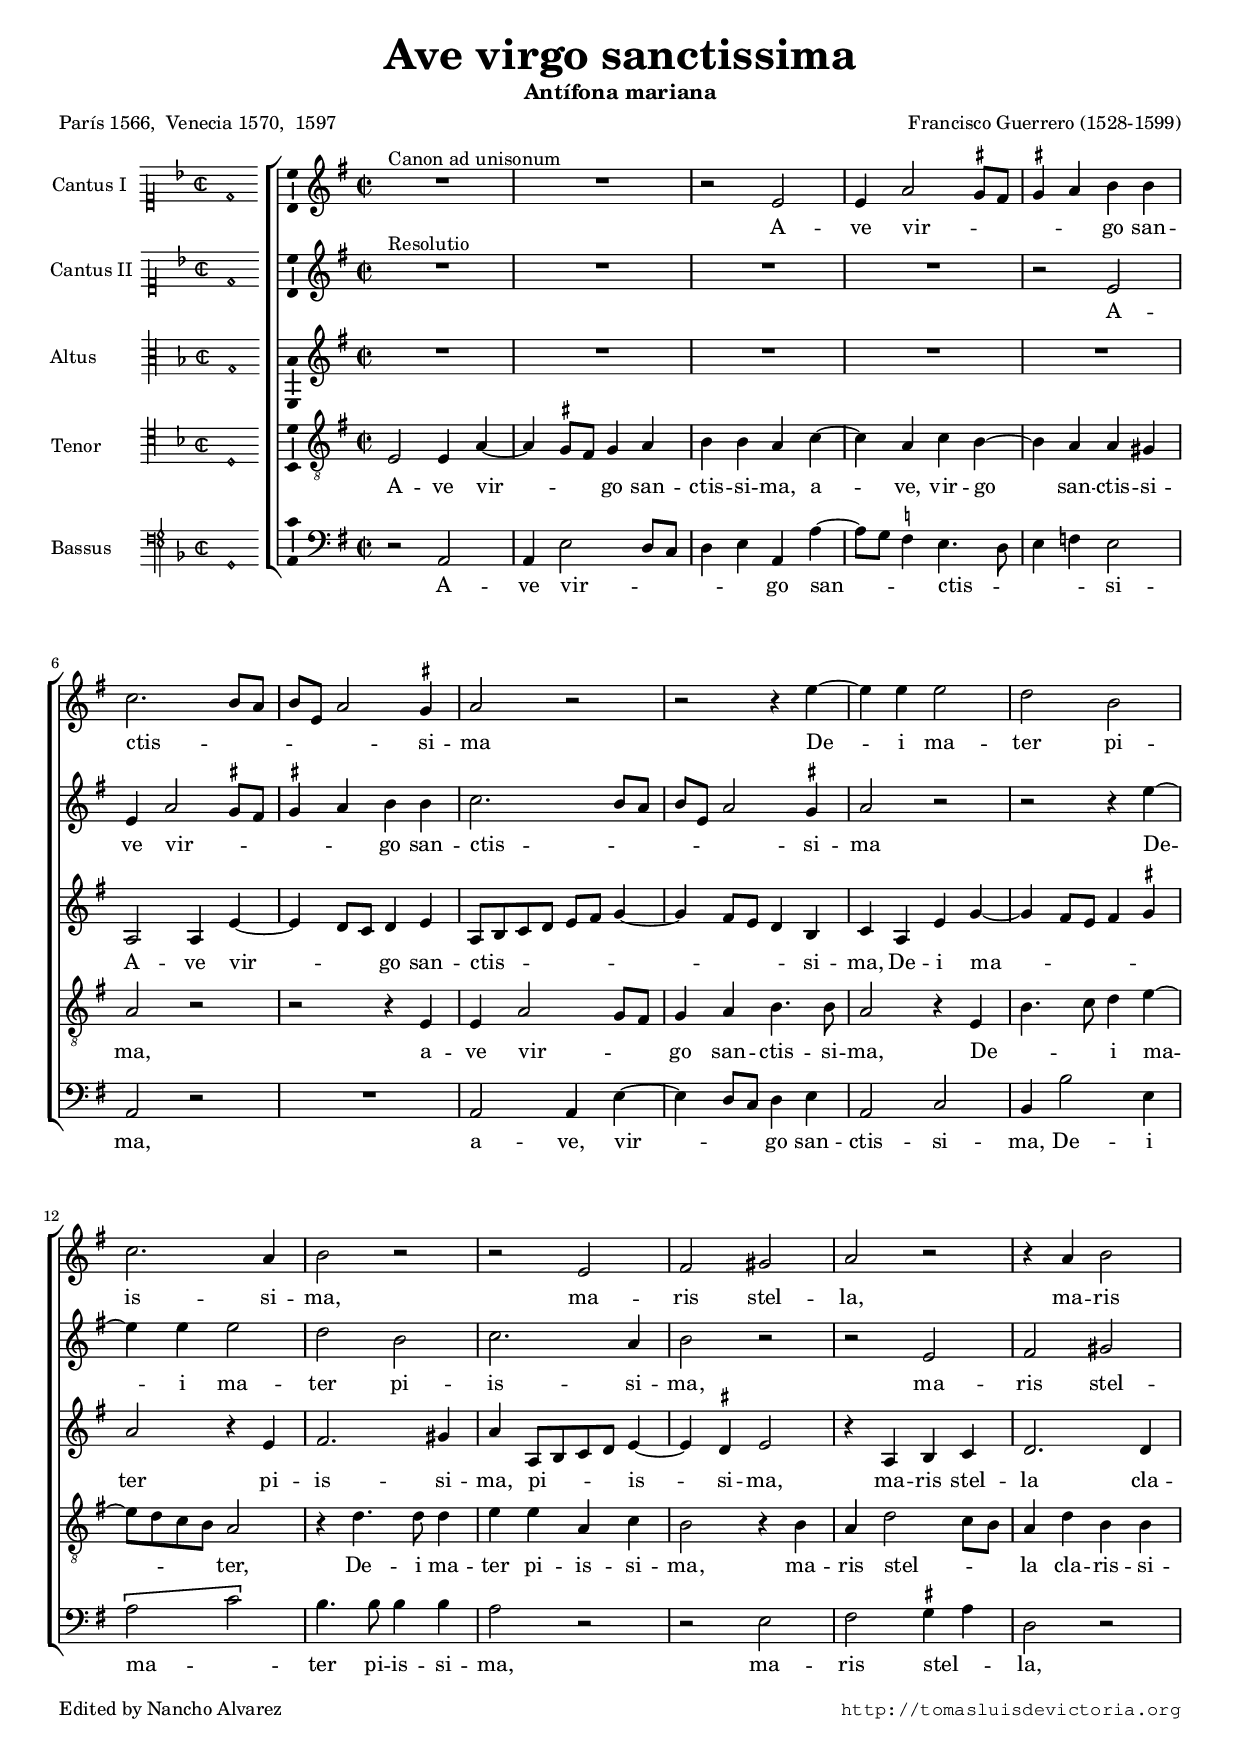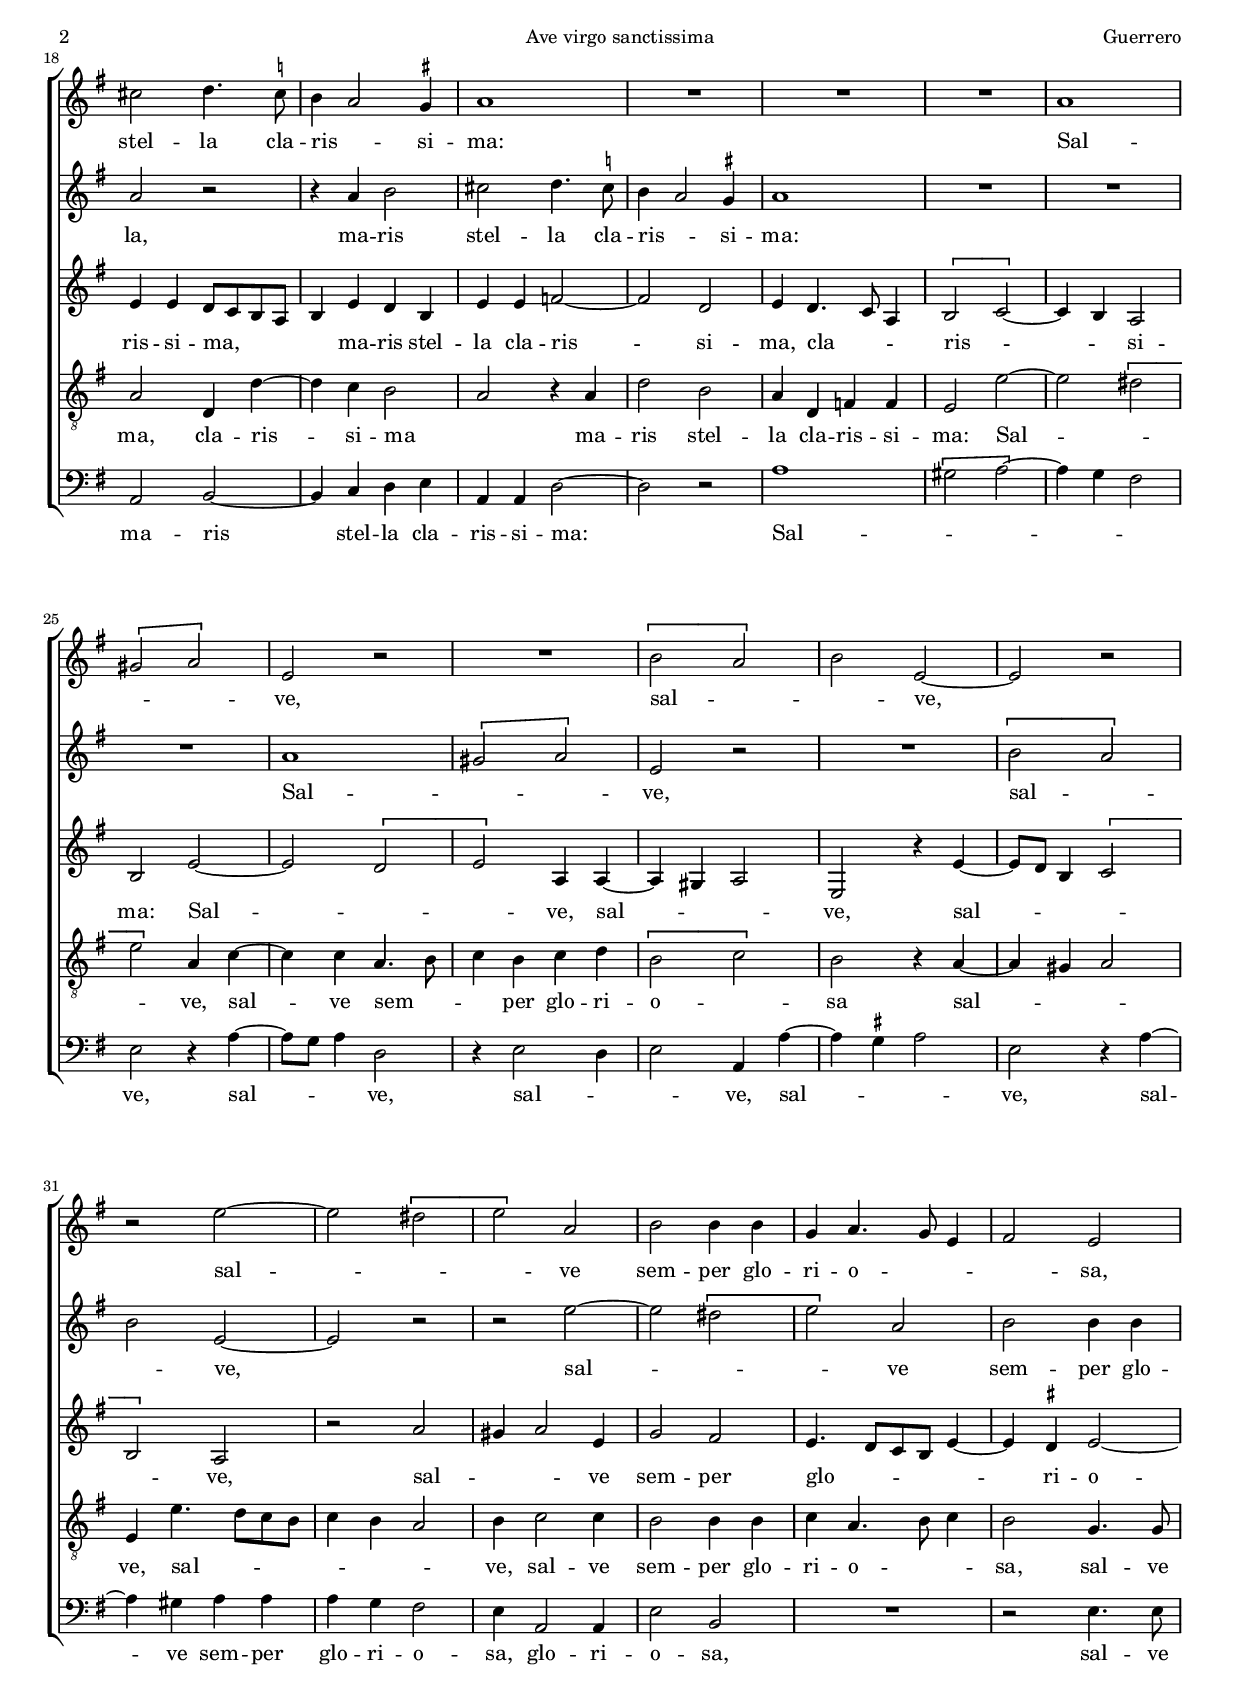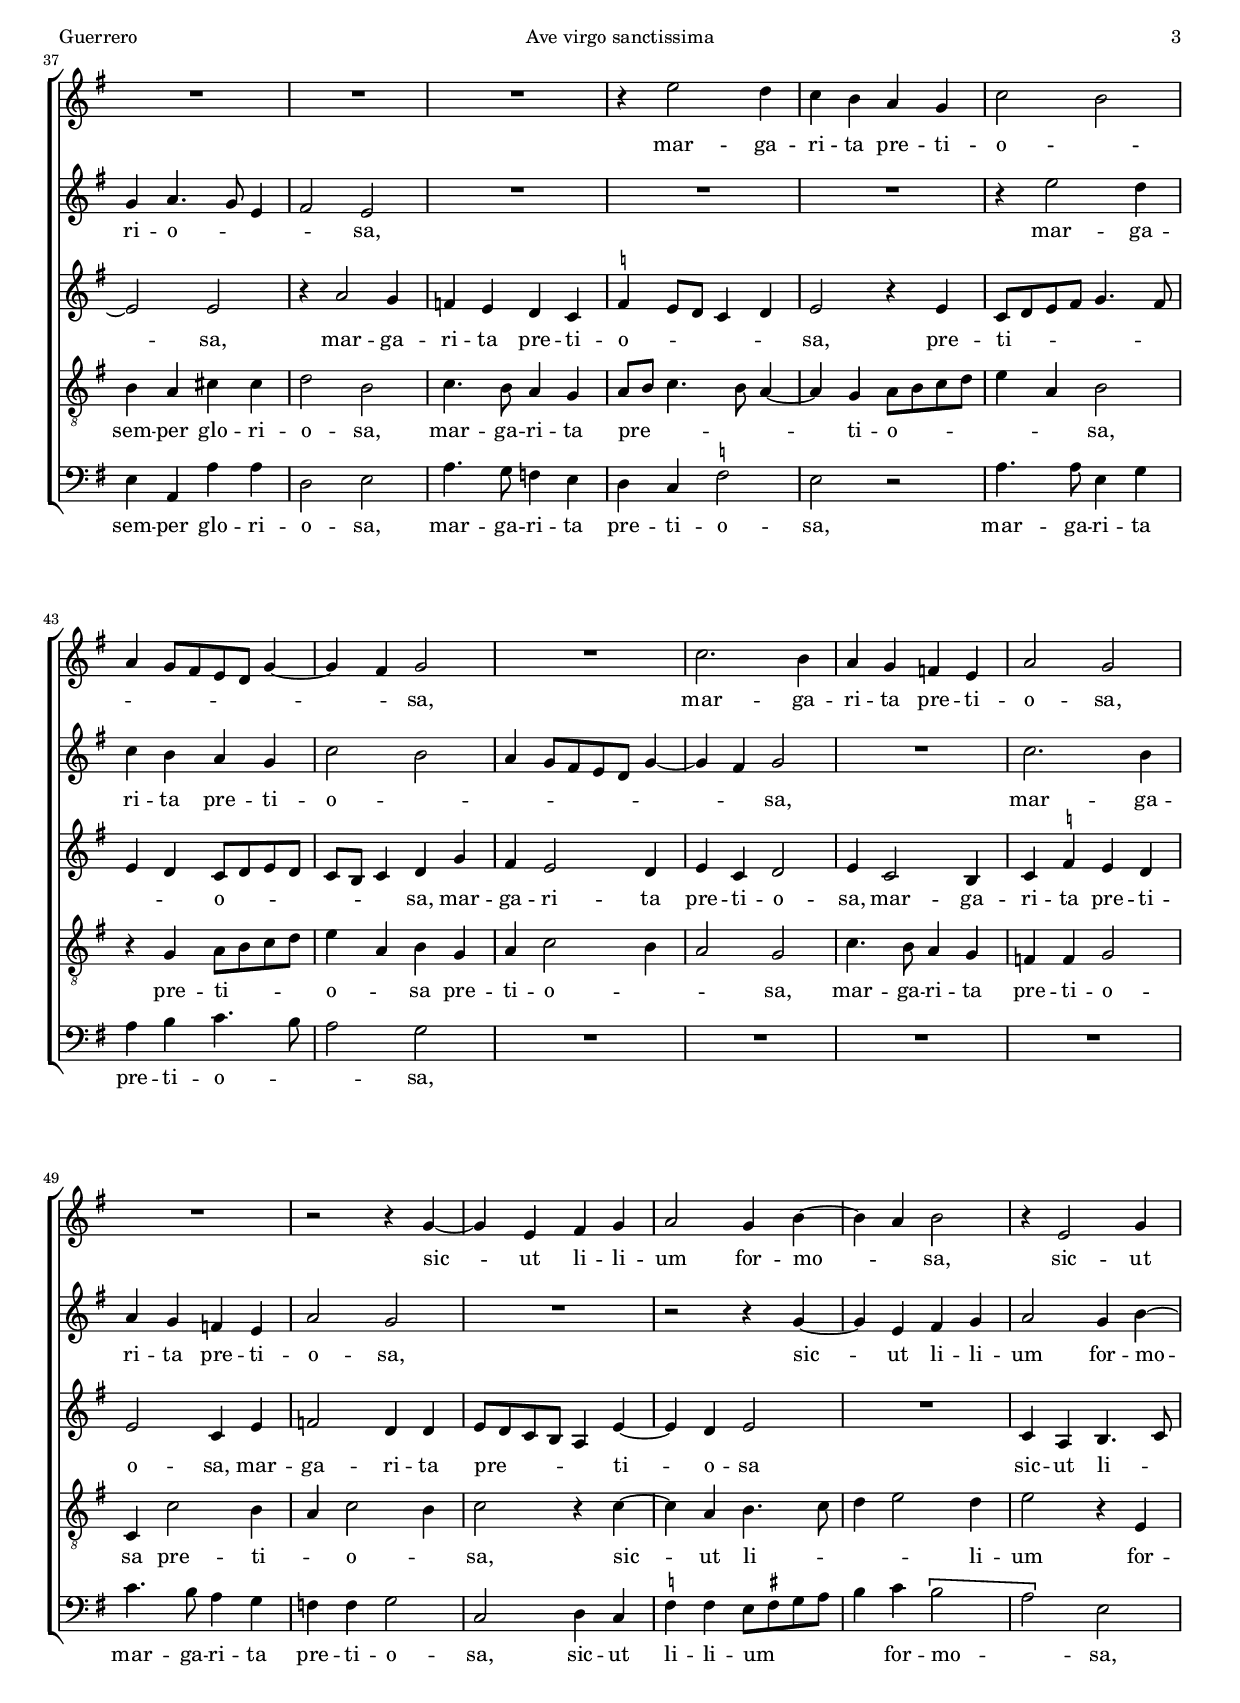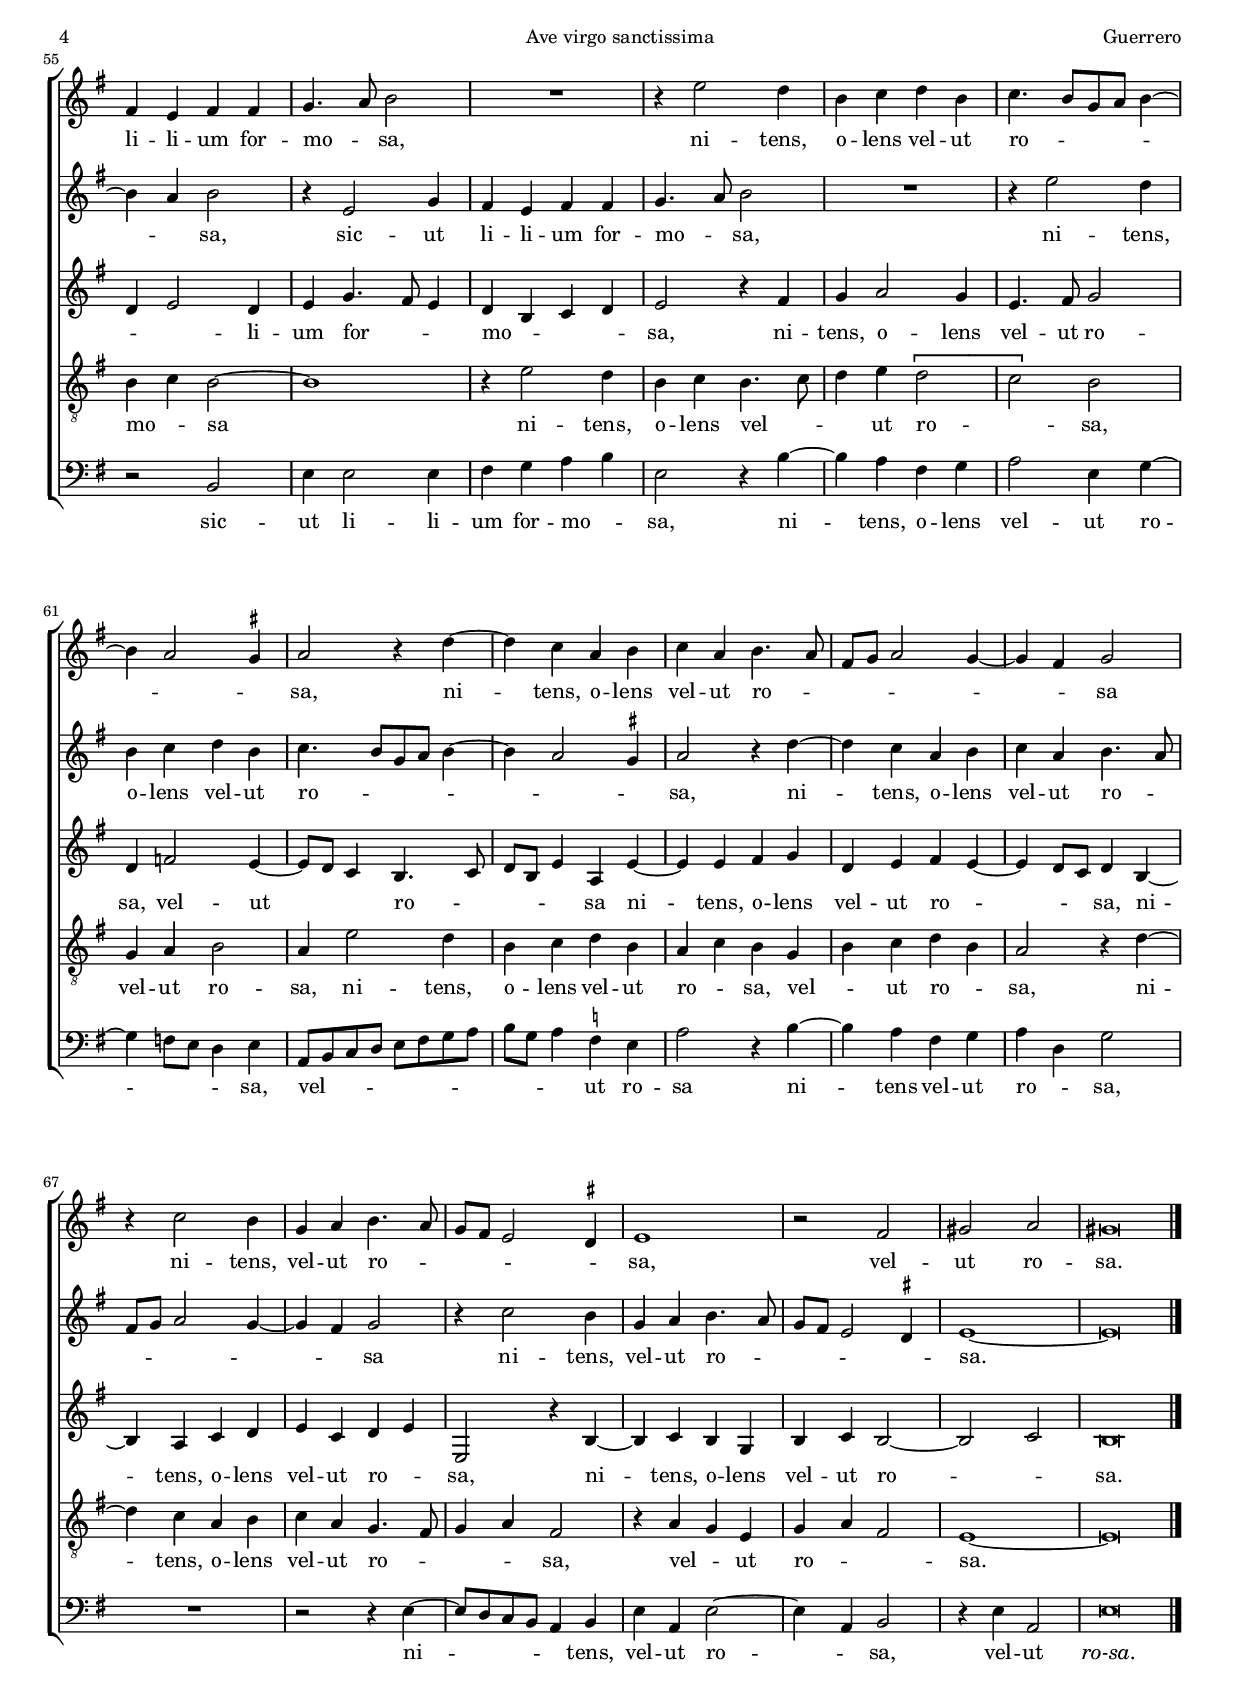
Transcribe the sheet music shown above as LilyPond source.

\version "2.18.0"

#(set-default-paper-size "a4")
#(set-global-staff-size 16.4)
#(ly:set-option 'point-and-click #f)
%mobile -s14.5 -i3.3

italicas=\override LyricText.font-shape = #'italic
rectas=\override LyricText.font-shape = #'upright
ss=\once \set suggestAccidentals = ##t
incipitwidth = 20
mtempo={\tempo 4 = 100}
mtempob={\tempo 4 = 50}

htitle="Ave virgo sanctissima"
hcomposer="Guerrero"

\header {
	title=\markup{\fontsize #3 "Ave virgo sanctissima"}
	subtitle=\markup{"Antífona mariana"}
%	subsubtitle=\markup{\null \vspace #2 }
	composer="Francisco Guerrero (1528-1599)"
        pdfauthor=\composer
	%opus="(-)"
	poet=\markup{"París 1566,  Venecia 1570,  1597"} % Nicol du Chemin, Antonio Gardano, Giacomo Vincenti
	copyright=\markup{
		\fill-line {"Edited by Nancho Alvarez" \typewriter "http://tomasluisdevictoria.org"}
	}
%	tagline=""
}


global={\key f \major \time 2/2  \skip 1*73 \bar "|."
}

cantus={
        s4*0^\markup{"Canon ad unisonum"}
	R1*4/4 |
	R1*4/4 |
	r2 d' |
	d'4 g'2 \ss fis'8 e' |
%5
	\ss fis'4 g' a' a' |
	bes'2. a'8 g' |
	a' d' g'2 \ss fis'4 |
	g'2 r |
	r r4 d'' ~ |
%10
	d'' d'' d''2 |
	c'' a' |
	bes'2. g'4 |
	a'2 r |
	r d' |
%15
	e' fis' |
	g' r |
	r4 g' a'2 |
	b' c''4. \ss bes'8 |
	a'4 g'2 \ss fis'4 |
%20
	g'1 |
	R1*4/4 |
	R1*4/4 |
	R1*4/4 |
	g'1 |
%25
	\[fis'2 g'\] |
	d' r |
	R1*4/4 |
	\[a'2 g'\] |
	a' d' ~ |
%30
	d' r |
	r d'' ~ |
	d'' \[cis'' |
	d''\] g' |
	a' a'4 a' |
%35
	f' g'4. f'8 d'4 |
	e'2 d' |
	R1*4/4 |
	R1*4/4 |
	R1*4/4 |
%40
	r4 d''2 c''4 |
	bes' a' g' f' |
	bes'2 a' |
	g'4  f'8[ e' d' c'] f'4 ~ |
	f' e' f'2 |
%45
	R1*4/4 |
	bes'2. a'4 |
	g' f' ees' d' |
	g'2 f' |
	R1*4/4 |
%50
	r2 r4 f' ~ |
	f' d' e' f' |
	g'2 f'4 a' ~ |
	a' g' a'2 |
	r4 d'2 f'4 |
%55
	e' d' e' e' |
	f'4. g'8 a'2 |
	R1*4/4 |
	r4 d''2 c''4 |
	a' bes' c'' a' |
%60
	bes'4.  a'8[ f' g'] a'4 ~ |
	a' g'2 \ss fis'4 |
	g'2 r4 c'' ~ |
	c'' bes' g' a' |
	bes' g' a'4. g'8 |
%65
	e' f' g'2 f'4 ~ |
	f' e' f'2 |
	r4 bes'2 a'4 |
	f' g' a'4. g'8 |
	f' e' d'2 \ss cis'4 |
%70
	d'1 |
	r2 e' |
	fis' g' |
	fis'\breve*1/2
}

cantusdos={
	s4*0^\markup{"Resolutio"}
	R1*4/4 |
	R1*4/4 |
	R1*4/4 |
	R1*4/4 |
%5
	r2 d' |
	d'4 g'2 \ss fis'8 e' |
	\ss fis'4 g' a' a' |
	bes'2. a'8 g' |
	a' d' g'2 \ss fis'4 |
%10
	g'2 r |
	r r4 d'' ~ |
	d'' d'' d''2 |
	c'' a' |
	bes'2. g'4 |
%15
	a'2 r |
	r d' |
	e' fis' |
	g' r |
	r4 g' a'2 |
%20
	b' c''4. \ss bes'8 |
	a'4 g'2 \ss fis'4 |
	g'1 |
	R1*4/4 |
	R1*4/4 |
%25
	R1*4/4 |
	g'1 |
	\[fis'2 g'\] |
	d' r |
	R1*4/4 |
%30
	\[a'2 g'\] |
	a' d' ~ |
	d' r |
	r d'' ~ |
	d'' \[cis'' |
%35
	d''\] g' |
	a' a'4 a' |
	f' g'4. f'8 d'4 |
	e'2 d' |
	R1*4/4 |
%40
	R1*4/4 |
	R1*4/4 |
	r4 d''2 c''4 |
	bes' a' g' f' |
	bes'2 a' |
%45
	g'4  f'8[ e' d' c'] f'4 ~ |
	f' e' f'2 |
	R1*4/4 |
	bes'2. a'4 |
	g' f' ees' d' |
%50
	g'2 f' |
	R1*4/4 |
	r2 r4 f' ~ |
	f' d' e' f' |
	g'2 f'4 a' ~ |
%55
	a' g' a'2 |
	r4 d'2 f'4 |
	e' d' e' e' |
	f'4. g'8 a'2 |
	R1*4/4 |
%60
	r4 d''2 c''4 |
	a' bes' c'' a' |
	bes'4.  a'8[ f' g'] a'4 ~ |
	a' g'2 \ss fis'4 |
	g'2 r4 c'' ~ |
%65
	c'' bes' g' a' |
	bes' g' a'4. g'8 |
	e' f' g'2 f'4 ~ |
	f' e' f'2 |
	r4 bes'2 a'4 |
%70
	f' g' a'4. g'8 |
	f' e' d'2 \ss cis'4 |
	d'1 ~ |
	d'\breve*1/2
}

altus={
	R1*4/4 |
	R1*4/4 |
	R1*4/4 |
	R1*4/4 |
%5
	R1*4/4 |
	g2 g4 d' ~ |
	d' c'8 bes c'4 d' |
	g8 a bes c' d' e' f'4 ~ |
	f' e'8 d' c'4 a |
%10
	bes g d' f' ~ |
	f' e'8 d' e'4 \ss fis' |
	g'2 r4 d' |
	e'2. fis'4 |
	g'  g8[ a bes c'] d'4 ~ |
%15
	d' \ss cis' d'2 |
	r4 g a bes |
	c'2. c'4 |
	d' d' c'8 bes a g |
	a4 d' c' a |
%20
	d' d' ees'2 ~ |
	ees' c' |
	d'4 c'4. bes8 g4 |
	\[a2 bes ~ \]
	bes4 a g2 |
%25
	a d' ~ |
	d' \[c' |
	d'\] g4 g ~ |
	g fis g2 |
	d r4 d' ~ |
%30
	d'8 c' a4 \[bes2 |
	a\] g |
	r g' |
	fis'4 g'2 d'4 |
	f'2 e' |
%35
	d'4.  c'8[ bes a] d'4 ~ |
	d' \ss cis' d'2 ~ |
	d' d' |
	r4 g'2 f'4 |
	ees' d' c' bes |
%40
	\ss ees' d'8 c' bes4 c' |
	d'2 r4 d' |
	bes8 c' d' e' f'4. e'8 |
	d'4 c' bes8 c' d' c' |
	bes a bes4 c' f' |
%45
	e' d'2 c'4 |
	d' bes c'2 |
	d'4 bes2 a4 |
	bes \ss ees' d' c' |
	d'2 bes4 d' |
%50
	ees'2 c'4 c' |
	d'8 c' bes a g4 d' ~ |
	d' c' d'2 |
	R1*4/4 |
	bes4 g a4. bes8 |
%55
	c'4 d'2 c'4 |
	d' f'4. e'8 d'4 |
	c' a bes c' |
	d'2 r4 e' |
	f' g'2 f'4 |
%60
	d'4. e'8 f'2 |
	c'4 ees'2 d'4 ~ |
	d'8 c' bes4 a4. bes8 |
	c' a d'4 g d' ~ |
	d' d' e' f' |
%65
	c' d' e' d' ~ |
	d' c'8 bes c'4 a ~ |
	a g bes c' |
	d' bes c' d' |
	d2 r4 a ~ |
%70
	a bes a f |
	a bes a2 ~ |
	a bes |
	a\breve*1/2
}

tenor={
	d2 d4 g ~ |
	g \ss fis8 e fis4 g |
	a a g bes ~ |
	bes g bes a ~ |
%5
	a g g fis |
	g2 r |
	r r4 d |
	d g2 f8 e |
	f4 g a4. a8 |
%10
	g2 r4 d |
	a4. bes8 c'4 d' ~ |
	d'8 c' bes a g2 |
	r4 c'4. c'8 c'4 |
	d' d' g bes |
%15
	a2 r4 a |
	g c'2 bes8 a |
	g4 c' a a |
	g2 c4 c' ~ |
	c' bes a2 |
%20
	g r4 g |
	c'2 a |
	g4 c ees ees |
	d2 d' ~ |
	d' \[cis' |
%25
	d'\] g4 bes ~ |
	bes bes g4. a8 |
	bes4 a bes c' |
	\[a2 bes\] |
	a r4 g ~ |
%30
	g fis g2 |
	d4 d'4. c'8 bes a |
	bes4 a g2 |
	a4 bes2 bes4 |
	a2 a4 a |
%35
	bes g4. a8 bes4 |
	a2 f4. f8 |
	a4 g b b |
	c'2 a |
	bes4. a8 g4 f |
%40
	g8 a bes4. a8 g4 ~ |
	g f g8 a bes c' |
	d'4 g a2 |
	r4 f g8 a bes c' |
	d'4 g a f |
%45
	g bes2 a4 |
	g2 f |
	bes4. a8 g4 f |
	ees ees f2 |
	bes,4 bes2 a4 |
%50
	g bes2 a4 |
	bes2 r4 bes ~ |
	bes g a4. bes8 |
	c'4 d'2 c'4 |
	d'2 r4 d |
%55
	a bes a2 ~ |
	a1 |
	r4 d'2 c'4 |
	a bes a4. bes8 |
	c'4 d' \[c'2 |
%60
	bes\] a |
	f4 g a2 |
	g4 d'2 c'4 |
	a bes c' a |
	g bes a f |
%65
	a bes c' a |
	g2 r4 c' ~ |
	c' bes g a |
	bes g f4. e8 |
	f4 g e2 |
%70
	r4 g f d |
	f g e2 |
	d1 ~ |
	d\breve*1/2
}

bassus={
	r2 g, |
	g,4 d2 c8 bes, |
	c4 d g, g ~ |
	g8 f \ss ees4 d4. c8 |
%5
	d4 ees d2 |
	g, r |
	R1*4/4 |
	g,2 g,4 d ~ |
	d c8 bes, c4 d |
%10
	g,2 bes, |
	a,4 a2 d4 |
	\[g2 bes\] |
	a4. a8 a4 a |
	g2 r |
%15
	r d |
	e \ss fis4 g |
	c2 r |
	g, a, ~ |
	a,4 bes, c d |
%20
	g, g, c2 ~ |
	c r |
	g1 |
	\[fis2 g ~ \]
	g4 f e2 |
%25
	d r4 g ~ |
	g8 f g4 c2 |
	r4 d2 c4 |
	d2 g,4 g ~ |
	g \ss fis g2 |
%30
	d r4 g ~ |
	g fis g g |
	g f e2 |
	d4 g,2 g,4 |
	d2 a, |
%35
	R1*4/4 |
	r2 d4. d8 |
	d4 g, g g |
	c2 d |
	g4. f8 ees4 d |
%40
	c bes, \ss ees2 |
	d r |
	g4. g8 d4 f |
	g a bes4. a8 |
	g2 f |
%45
	R1*4/4 |
	R1*4/4 |
	R1*4/4 |
	R1*4/4 |
	bes4. a8 g4 f |
%50
	ees ees f2 |
	bes, c4 bes, |
	\ss ees ees d8 \ss e f g |
	a4 bes \[a2 |
	g\] d |
%55
	r a, |
	d4 d2 d4 |
	e f g a |
	d2 r4 a ~ |
	a g e f |
%60
	g2 d4 f ~ |
	f ees8 d c4 d |
	g,8 a, bes, c d e f g |
	a f g4 \ss ees d |
	g2 r4 a ~ |
%65
	a g e f |
	g c f2 |
	R1*4/4 |
	r2 r4 d ~ |
	d8 c bes, a, g,4 a, |
%70
	d g, d2 ~ |
	d4 g, a,2 |
	r4 d g,2 |
	d\breve*1/2
}

textocantus=\lyricmode{
A -- ve vir -- _ _ _ _ go san -- ctis -- _ _ _ _ _ si -- ma
De -- _ i ma -- ter pi -- is -- si -- ma,
ma -- ris stel -- la,
ma -- ris stel -- la cla -- ris -- _ si -- ma:
Sal -- _ _ ve,
sal -- _ _ ve, _
sal -- _ _ _ ve
sem -- per glo -- ri -- o -- _ _ _ sa,
mar -- ga -- ri -- ta pre -- ti -- o -- _ _ _ _ _ _ _ _ _ sa,
mar -- ga -- ri -- ta pre -- ti -- o -- sa,
sic -- _ ut li -- li -- um for -- mo -- _ _ sa,
sic -- ut li -- li -- um
for -- mo -- _ sa,
ni -- tens,
o -- lens vel -- ut ro -- _ _ _ _ _ _ _ sa,
ni -- _ tens,
o -- lens vel -- ut ro -- _ _ _ _ _ _ _ sa
ni -- tens,
vel -- ut ro -- _ _ _ _ _ sa,
vel -- ut ro -- sa. _
}

textocantusdos=\lyricmode{
A -- ve vir -- _ _ _ _ go san -- ctis -- _ _ _ _ _ si -- ma
De -- _ i ma -- ter pi -- is -- si -- ma,
ma -- ris stel -- la,
ma -- ris stel -- la cla -- ris -- _ si -- ma:
Sal -- _ _ ve,
sal -- _ _ ve, _
sal -- _ _ _ ve
sem -- per glo -- ri -- o -- _ _ _ sa,
mar -- ga -- ri -- ta pre -- ti -- o -- _ _ _ _ _ _ _ _ _ sa,
mar -- ga -- ri -- ta pre -- ti -- o -- sa,
sic -- _ ut li -- li -- um for -- mo -- _ _ sa,
sic -- ut li -- li -- um
for -- mo -- _ sa,
ni -- tens,
o -- lens vel -- ut ro -- _ _ _ _ _ _ _ sa,
ni -- _ tens,
o -- lens vel -- ut ro -- _ _ _ _ _ _ _ sa
ni -- tens,
vel -- ut ro -- _ _ _ _ _ sa. _ _ 

}

textoaltus=\lyricmode{
A -- ve vir -- _ _ _ go 
san -- ctis -- _ _ _ _ _ _ _ _ _ _ si -- ma,
De -- i ma -- _ _ _ _ _ ter
pi -- is -- si -- ma,
pi -- _ _ _ is -- _ si -- ma,
ma -- ris stel -- la cla -- ris -- si -- ma, _ _ _ _ 
ma -- ris stel -- la cla -- ris -- _ si -- ma,
cla -- _ _ ris -- _ _ _ si -- ma:
Sal -- _ _ _ ve,
sal -- _ _ _ ve,
sal -- _ _ _ _ _ ve,
sal -- _ _ ve
sem -- per glo -- _ _ _ _ _ ri -- o -- _ sa,
mar -- ga -- ri -- ta
pre -- ti -- o -- _ _ _ _ sa,
pre -- ti -- _ _ _ _ _ _ _ o -- _ _ _ _ _ _ sa,
mar -- ga -- ri -- ta pre -- ti -- o -- sa,
mar -- ga -- ri -- ta pre -- ti -- o -- sa,
mar -- ga -- ri -- ta
pre -- _ _ _ _ ti -- _ o -- sa
sic -- ut li -- _ _ _ li -- um
for -- _ _ mo -- _ _ _ sa,
ni -- tens, o -- lens vel -- ut ro -- sa,
vel -- ut _ _ _ ro -- _ _ _ _ sa
ni -- _ tens,
o -- lens vel -- ut ro -- _ _ _ _ sa,
ni -- _ tens,
o -- lens vel -- ut ro -- _ sa,
ni -- _ tens,
o -- lens vel -- ut ro -- _ _ sa. _
}

textotenor=\lyricmode{
A -- ve vir -- _ _ _ go san -- ctis -- si -- ma,
a -- _ ve,
vir -- go _ san -- ctis -- si -- ma,
a -- ve vir -- _ _ go san -- ctis -- si -- ma,
De -- _ _ i ma -- _ _ _ _ ter,
De -- i ma -- ter pi -- is -- si -- ma,
ma -- ris stel -- _ _ la
cla -- ris -- si -- ma,
cla -- ris -- _ si -- ma _
ma -- ris stel -- la cla -- ris -- si -- ma:
Sal -- _ _ _ ve,
sal -- _ ve
sem -- _ _ per glo -- ri -- o -- _ sa
sal -- _ _ _ ve,
sal -- _ _ _ _ _ _ ve,
sal -- ve sem -- per glo -- ri -- o -- _ _ sa,
sal -- ve sem -- per glo -- ri -- o -- sa,
mar -- ga -- ri -- ta pre -- _ _ _ _ _ ti -- o -- _ _ _ _ _ sa,
pre -- ti -- _ _ _ o -- _ sa
pre -- ti -- o -- _ _ sa,
mar -- ga -- ri -- ta pre -- ti -- o -- sa
pre -- ti -- _ o -- _ sa,
sic -- _ ut li -- _ _ _ li -- um
for -- mo -- _ sa _
ni -- tens,
o -- lens vel -- _ _ ut ro -- _ sa,
vel -- ut ro -- sa,
ni -- tens,
o -- lens vel -- ut
ro -- _ sa,
vel -- _ ut ro -- _ sa,
ni -- _ tens,
o -- lens vel -- ut ro -- _ _ _ sa,
vel -- _ ut ro -- _ _ sa. _ _ 
}

textobassus=\lyricmode{
A -- ve vir -- _ _ _ _ go san -- _ _ _ ctis -- _ _ _ si -- ma,
a -- ve,
vir -- _ _ _ go san -- ctis -- si -- ma,
De -- i ma -- _ ter pi -- is -- si -- ma,
ma -- ris stel -- _ la,
ma -- ris _ stel -- la cla -- ris -- si -- ma: _
Sal -- _ _ _ _ _ ve,
sal -- _ _ _ ve,
sal -- _ _ ve, 
sal -- _ _ _ ve,
sal -- _ ve sem -- per glo -- ri -- o -- sa,
glo -- ri -- o -- sa,
sal -- ve sem -- per glo -- ri -- o -- sa,
mar -- ga -- ri -- ta pre -- ti -- o -- sa,
mar -- ga -- ri -- ta pre -- ti -- o -- _ _ sa,
mar -- ga -- ri -- ta pre -- ti -- o -- sa,
sic -- ut li -- li -- um _ _ _ _ for -- mo -- _ sa,
sic -- ut li -- li -- um for -- mo -- _ sa,
ni -- _ tens,
o -- lens vel -- ut ro -- _ _ _ _ sa,
vel -- _ _ _ _ _ _ _ _ _ _ ut ro -- sa
ni -- _ tens vel -- ut ro -- _ sa,
ni -- _ _ _ _ _ tens,
vel -- ut ro -- _ _ sa,
vel -- ut \italicas ro-sa. % ro -- sa, 2 redondas
}

incipitcantus=\markup{
	\score{
		{ 
		\set Staff.instrumentName="Cantus I  "
		\override NoteHead.style = #'neomensural
		\override Staff.TimeSignature.style = #'neomensural
		\cadenzaOn 
		\clef "petrucci-c1"
		\key f \major
		\time 2/2
                d'1
		} 

	\layout { line-width=\incipitwidth indent = 0 }
	}
}

incipitcantusdos=\markup{
	\score{
		{ 
		\set Staff.instrumentName="Cantus II "
		\override NoteHead.style = #'neomensural
		\override Staff.TimeSignature.style = #'neomensural
		\cadenzaOn 
		\clef "petrucci-c1"
		\key f \major
		\time 2/2
                d'1
		} 

	\layout { line-width=\incipitwidth indent = 0 }
	}
}

incipitaltus=\markup{
	\score{
		{ 
		\set Staff.instrumentName="Altus        "
		\override NoteHead.style = #'neomensural 
		\override Staff.TimeSignature.style = #'neomensural
		\cadenzaOn 
		\clef "petrucci-c3"
		\key f \major
		\time 2/2
                g1
		} 
	\layout { line-width=\incipitwidth indent = 0 }
	}
}


incipittenor=\markup{
	\score{
		{ 
		\set Staff.instrumentName="Tenor       "
		\override NoteHead.style = #'neomensural 
		\override Staff.TimeSignature.style = #'neomensural
		\cadenzaOn 
		\clef "petrucci-c4"
		\key f \major
		\time 2/2
                d1
		} 
	\layout { line-width=\incipitwidth indent=0 }
	}
}

incipitbassus=\markup{
	\score{
		{ 
		\set Staff.instrumentName="Bassus     "
		\override NoteHead.style = #'neomensural
		\override Staff.TimeSignature.style = #'neomensural
		\cadenzaOn 
		\clef "petrucci-f4"
		\key f \major
		\time 2/2
                g,1
		} 
	\layout { line-width=\incipitwidth indent = 0 }
	}
}

%\layout {
%       \context {\Voice
%               \remove Ligature_bracket_engraver
%               \consists Mensural_ligature_engraver
%       }
%       line-width=\incipitwidth
%       indent = 0
%}

\score {\transpose c' d'{
\new ChoirStaff<<

	\new Staff <<\global
	\new Voice="v1" {
		\set Staff.instrumentName=\incipitcantus
		\clef "treble"
		\cantus }
	\new Lyrics \lyricsto "v1" {\textocantus }
	>>

	\new Staff <<\global
	\new Voice="v5" {
		\set Staff.instrumentName=\incipitcantusdos
		\clef "treble"
		\cantusdos }
	\new Lyrics \lyricsto "v5" {\textocantusdos }
	>>

        \new Staff <<\global
	\new Voice="v2" {
		\set Staff.instrumentName=\incipitaltus
		\clef "treble"
		\altus }
	\new Lyrics \lyricsto "v2" {\textoaltus }
	>>
	
	\new Staff <<\global
	\new Voice="v3" {
		\set Staff.instrumentName=\incipittenor
		\clef "G_8"
		\tenor }
	\new Lyrics \lyricsto "v3" {\textotenor }
	>>

	\new Staff <<\global
	\new Voice="v4" {
		\set Staff.instrumentName=\incipitbassus
		\clef "bass"
		\bassus }
	\new Lyrics \lyricsto "v4" {\textobassus }
	>>
	
>>

	} % transpose

\layout{ 
	\context {\Lyrics 
		\override VerticalAxisGroup.staff-affinity = #UP
		\override VerticalAxisGroup.nonstaff-relatedstaff-spacing =
			#'((basic-distance . 0) (minimum-distance . 0) (padding . 1))
		\override LyricText.font-size = #1.2
		\override LyricHyphen.minimum-distance = #0.5
	}
	\context {\Score 
		tempoHideNote = ##t
		\override BarNumber.padding = #2 
	}
	\context {\Voice 
		melismaBusyProperties = #'()
		%autoBeaming = ##f
	}
	\context {\Staff 
                %\RemoveEmptyStaves
                %\override VerticalAxisGroup.remove-first = ##t
		\override VerticalAxisGroup.staff-staff-spacing =
			#'((basic-distance . 11) (minimum-distance . 0) (padding . 1))
		\consists Ambitus_engraver 
		\override LigatureBracket.padding = #1
	}
}

%\midi { \mtempo }

}


\paper{
	evenHeaderMarkup=\markup  \fill-line { \fromproperty #'page:page-number-string \htitle \hcomposer }
	oddHeaderMarkup= \markup  \fill-line { \on-the-fly #not-first-page \hcomposer \on-the-fly #not-first-page \htitle \on-the-fly #not-first-page \fromproperty #'page:page-number-string }
	%system-count=20
	%page-count = 8
	systems-per-page = #3
	ragged-last-bottom = ##f
	indent=3.7\cm
	system-system-spacing =
	#'((basic-distance . 20) (minimum-distance . 0) (padding . 5))
	top-system-spacing = % header
	#'((basic-distance . 8) (minimum-distance . 0) (padding . 0))
	last-bottom-spacing = % footer
	#'((basic-distance . 12) (minimum-distance . 0) (padding . 0))
	markup-system-spacing.padding = #1.5
}
